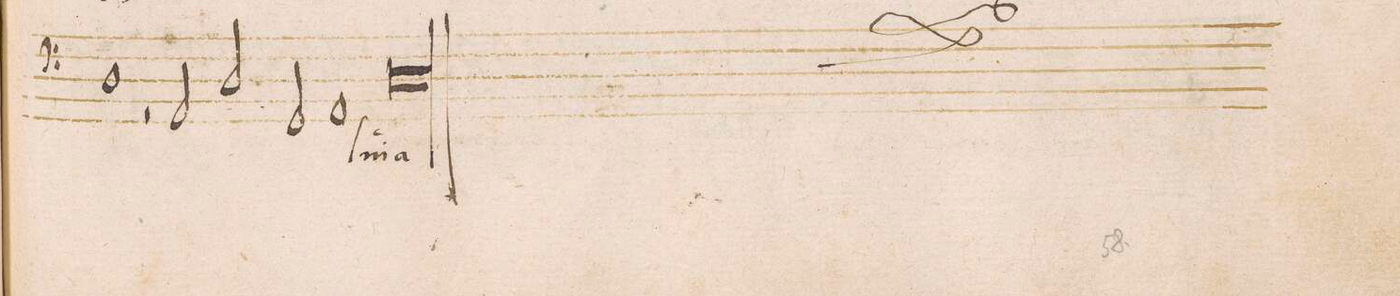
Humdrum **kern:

**kern	**text
*I"BASVS	*
*clefF4	*
*k[]	*
*met(c|)	*
*M2/1	*
1D	.
=37	=37
2r	.
2AA/	.
2D/	.
2GG/	.
=38	=38
1AA	-lu-
1D	-ia
==	==
*-	*-
